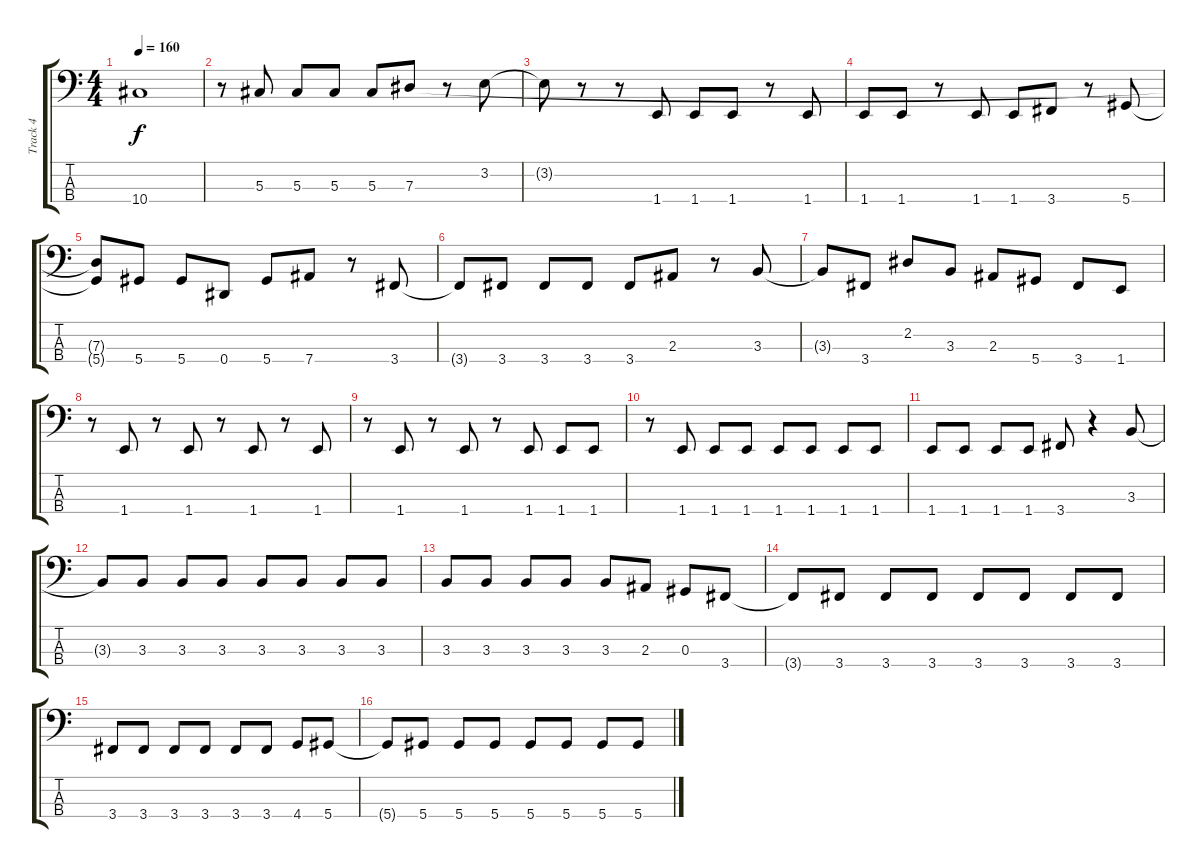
\track ("Track 4" "Track 4") {instrument electricbasspick}
\staff {score tabs}
\tuning (Gb2 Db2 Ab1 Eb1) {hide}
\ts (4 4)
\tempo 160
\clef f4
\ks c
10.4{t}.1{dy f} |
r.8 5.3.8 5.3.8 5.3.8 5.3.8 7.3.8 r.8 3.2.8 |
3.2{t}.8 r.8 r.8 1.4.8 1.4.8 1.4.8 r.8 1.4.8 |
1.4.8 1.4.8 r.8 1.4.8 1.4.8 3.4.8 r.8 5.4.8 |
(7.3{t} 5.4{t}).8 5.4.8 5.4.8 0.4.8 5.4.8 7.4.8 r.8 3.4.8 |
3.4{t}.8 3.4.8 3.4.8 3.4.8 3.4.8 2.3.8 r.8 3.3.8 |
3.3{t}.8 3.4.8 2.2.8 3.3.8 2.3.8 5.4.8 3.4.8 1.4.8 |
r.8 1.4.8 r.8 1.4.8 r.8 1.4.8 r.8 1.4.8 |
r.8 1.4.8 r.8 1.4.8 r.8 1.4.8 1.4.8 1.4.8 |
r.8 1.4.8 1.4.8 1.4.8 1.4.8 1.4.8 1.4.8 1.4.8 |
1.4.8 1.4.8 1.4.8 1.4.8 3.4.8 r.4 3.3.8 |
3.3{t}.8 3.3.8 3.3.8 3.3.8 3.3.8 3.3.8 3.3.8 3.3.8 |
3.3.8 3.3.8 3.3.8 3.3.8 3.3.8 2.3.8 0.3.8 3.4.8 |
3.4{t}.8 3.4.8 3.4.8 3.4.8 3.4.8 3.4.8 3.4.8 3.4.8 |
3.4.8 3.4.8 3.4.8 3.4.8 3.4.8 3.4.8 4.4.8 5.4.8 |
5.4{t}.8 5.4.8 5.4.8 5.4.8 5.4.8 5.4.8 5.4.8 5.4.8
